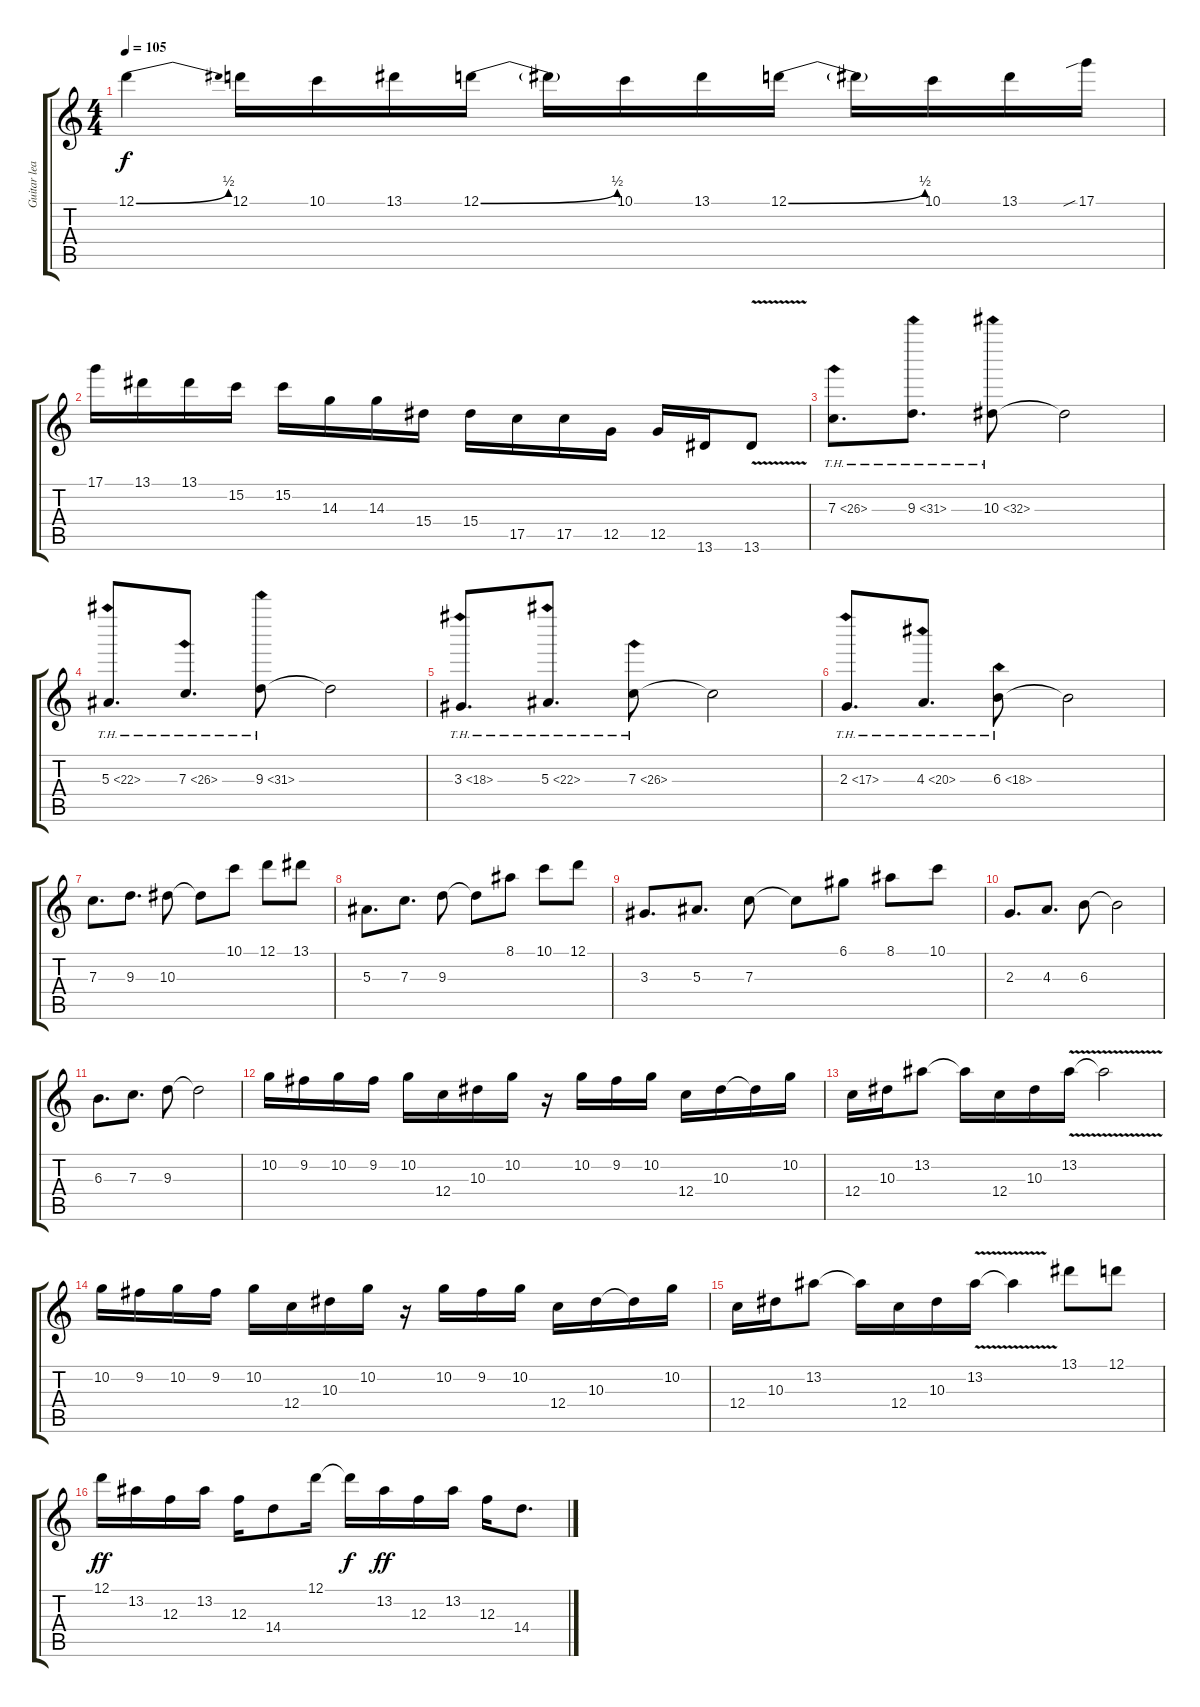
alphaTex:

\track ("Guitar lead" "Guitar lea") {instrument distortionguitar}
\staff {score tabs}
\tuning (D4 A3 F3 C3 G2 D2) {hide}
\ts (4 4)
\tempo 105
\clef g2
\ks c
12.1{be (bend 0 0 60 2)}.4{dy f} 12.1.16 10.1.16 13.1.16 12.1{be (bend 0 0 60 2)}.16 12.1{t}.16 10.1.16 13.1.16 12.1{be (bend 0 0 60 2)}.16 12.1{t}.16 10.1.16 13.1.16 17.1{sib}.16 |
17.1.16 13.1.16 13.1.16 15.2.16 15.2.16 14.3.16 14.3.16 15.4.16 15.4.16 17.5.16 17.5.16 12.5.16 12.5.16 13.6.16 13.6{v}.8 |
7.3{th 19}.8{d} 9.3{th 22}.8{d} 10.3{th 22}.8 10.3{t}.2 |
5.3{th 17}.8{d} 7.3{th 19}.8{d} 9.3{th 22}.8 9.3{t}.2 |
3.3{th 15}.8{d} 5.3{th 17}.8{d} 7.3{th 19}.8 7.3{t}.2 |
2.3{th 15}.8{d} 4.3{th 16}.8{d} 6.3{th 12}.8 6.3{t}.2 |
7.3.8{d} 9.3.8{d} 10.3.8 10.3{t}.8 10.1.8 12.1.8 13.1.8 |
5.3.8{d} 7.3.8{d} 9.3.8 9.3{t}.8 8.1.8 10.1.8 12.1.8 |
3.3.8{d} 5.3.8{d} 7.3.8 7.3{t}.8 6.1.8 8.1.8 10.1.8 |
2.3.8{d} 4.3.8{d} 6.3.8 6.3{t}.2 |
6.3.8{d} 7.3.8{d} 9.3.8 9.3{t}.2 |
10.2.16 9.2.16 10.2.16 9.2.16 10.2.16 12.4.16 10.3.16 10.2.16 r.16 10.2.16 9.2.16 10.2.16 12.4.16 10.3.16 10.3{t}.16 10.2.16 |
12.4.16 10.3.16 13.2.8 13.2{t}.16 12.4.16 10.3.16 13.2{v}.16 13.2{t}.2 |
10.2.16 9.2.16 10.2.16 9.2.16 10.2.16 12.4.16 10.3.16 10.2.16 r.16 10.2.16 9.2.16 10.2.16 12.4.16 10.3.16 10.3{t}.16 10.2.16 |
12.4.16 10.3.16 13.2.8 13.2{t}.16 12.4.16 10.3.16 13.2{v}.16 13.2{t}.4 13.1.8 12.1.8 |
12.1.16{dy ff} 13.2.16 12.3.16 13.2.16 12.3.16 14.4.8 12.1.16 12.1{t}.16{dy f} 13.2.16{dy ff} 12.3.16 13.2.16 12.3.16 14.4.8{d}
